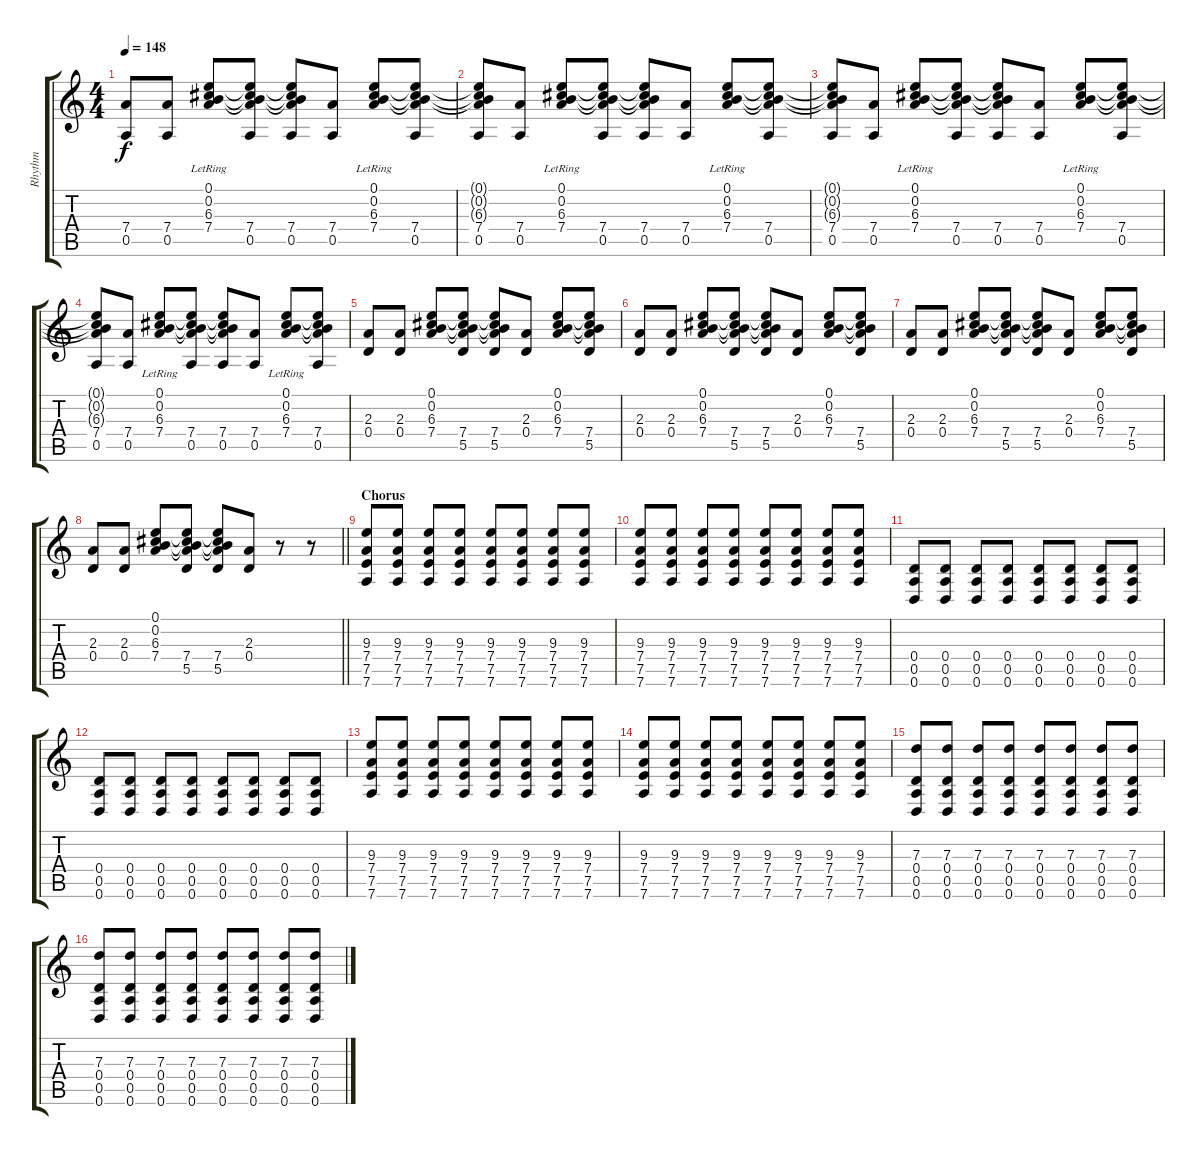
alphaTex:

\track ("Rhythm" "Rhythm") {instrument overdrivenguitar}
\staff {score tabs}
\tuning (E4 B3 G3 D3 A2 D2) {hide}
\ts (4 4)
\tempo 148
\clef g2
\ks c
(7.4 0.5).8{dy f} (7.4 0.5).8 (0.1{lr} 0.2{lr} 6.3{lr} 7.4).8 (0.1{t} 0.2{t} 6.3{t} 7.4 0.5).8 (0.1{t} 0.2{t} 6.3{t} 7.4 0.5).8 (7.4 0.5).8 (0.1{lr} 0.2{lr} 6.3{lr} 7.4).8 (0.1{t} 0.2{t} 6.3{t} 7.4 0.5).8 |
(0.1{t} 0.2{t} 6.3{t} 7.4 0.5).8 (7.4 0.5).8 (0.1{lr} 0.2{lr} 6.3{lr} 7.4).8 (0.1{t} 0.2{t} 6.3{t} 7.4 0.5).8 (0.1{t} 0.2{t} 6.3{t} 7.4 0.5).8 (7.4 0.5).8 (0.1{lr} 0.2{lr} 6.3{lr} 7.4{lr}).8 (0.1{t} 0.2{t} 6.3{t} 7.4 0.5).8 |
(0.1{t} 0.2{t} 6.3{t} 7.4 0.5).8 (7.4 0.5).8 (0.1{lr} 0.2{lr} 6.3{lr} 7.4{lr}).8 (0.1{t} 0.2{t} 6.3{t} 7.4 0.5).8 (0.1{t} 0.2{t} 6.3{t} 7.4 0.5).8 (7.4 0.5).8 (0.1{lr} 0.2{lr} 6.3{lr} 7.4{lr}).8 (0.1{t} 0.2{t} 6.3{t} 7.4 0.5).8 |
(0.1{t} 0.2{t} 6.3{t} 7.4 0.5).8 (7.4 0.5).8 (0.1{lr} 0.2{lr} 6.3{lr} 7.4{lr}).8 (0.1{t} 0.2{t} 6.3{t} 7.4 0.5).8 (0.1{t} 0.2{t} 6.3{t} 7.4 0.5).8 (7.4 0.5).8 (0.1{lr} 0.2{lr} 6.3{lr} 7.4{lr}).8 (0.1{t} 0.2{t} 6.3{t} 7.4 0.5).8 |
(2.3 0.4).8 (2.3 0.4).8 (0.1 0.2 6.3 7.4).8 (0.1{t} 0.2{t} 6.3{t} 7.4 5.5).8 (0.1{t} 0.2{t} 6.3{t} 7.4 5.5).8 (2.3 0.4).8 (0.1 0.2 6.3 7.4).8 (0.1{t} 0.2{t} 6.3{t} 7.4 5.5).8 |
(2.3 0.4).8 (2.3 0.4).8 (0.1 0.2 6.3 7.4).8 (0.1{t} 0.2{t} 6.3{t} 7.4 5.5).8 (0.1{t} 0.2{t} 6.3{t} 7.4 5.5).8 (2.3 0.4).8 (0.1 0.2 6.3 7.4).8 (0.1{t} 0.2{t} 6.3{t} 7.4 5.5).8 |
(2.3 0.4).8 (2.3 0.4).8 (0.1 0.2 6.3 7.4).8 (0.1{t} 0.2{t} 6.3{t} 7.4 5.5).8 (0.1{t} 0.2{t} 6.3{t} 7.4 5.5).8 (2.3 0.4).8 (0.1 0.2 6.3 7.4).8 (0.1{t} 0.2{t} 6.3{t} 7.4 5.5).8 |
\barLineRight lightlight
(2.3 0.4).8 (2.3 0.4).8 (0.1 0.2 6.3 7.4).8 (0.1{t} 0.2{t} 6.3{t} 7.4 5.5).8 (0.1{t} 0.2{t} 6.3{t} 7.4 5.5).8 (2.3 0.4).8 r.8 r.8 |
\section ("" "Chorus")
(9.3 7.4 7.5 7.6).8{instrument overdrivenguitar} (9.3 7.4 7.5 7.6).8 (9.3 7.4 7.5 7.6).8 (9.3 7.4 7.5 7.6).8 (9.3 7.4 7.5 7.6).8 (9.3 7.4 7.5 7.6).8 (9.3 7.4 7.5 7.6).8 (9.3 7.4 7.5 7.6).8 |
(9.3 7.4 7.5 7.6).8{instrument overdrivenguitar} (9.3 7.4 7.5 7.6).8 (9.3 7.4 7.5 7.6).8 (9.3 7.4 7.5 7.6).8 (9.3 7.4 7.5 7.6).8 (9.3 7.4 7.5 7.6).8 (9.3 7.4 7.5 7.6).8 (9.3 7.4 7.5 7.6).8 |
(0.4 0.5 0.6).8 (0.4 0.5 0.6).8 (0.4 0.5 0.6).8 (0.4 0.5 0.6).8 (0.4 0.5 0.6).8 (0.4 0.5 0.6).8 (0.4 0.5 0.6).8 (0.4 0.5 0.6).8 |
(0.4 0.5 0.6).8 (0.4 0.5 0.6).8 (0.4 0.5 0.6).8 (0.4 0.5 0.6).8 (0.4 0.5 0.6).8 (0.4 0.5 0.6).8 (0.4 0.5 0.6).8 (0.4 0.5 0.6).8 |
(9.3 7.4 7.5 7.6).8{instrument overdrivenguitar} (9.3 7.4 7.5 7.6).8 (9.3 7.4 7.5 7.6).8 (9.3 7.4 7.5 7.6).8 (9.3 7.4 7.5 7.6).8 (9.3 7.4 7.5 7.6).8 (9.3 7.4 7.5 7.6).8 (9.3 7.4 7.5 7.6).8 |
(9.3 7.4 7.5 7.6).8{instrument overdrivenguitar} (9.3 7.4 7.5 7.6).8 (9.3 7.4 7.5 7.6).8 (9.3 7.4 7.5 7.6).8 (9.3 7.4 7.5 7.6).8 (9.3 7.4 7.5 7.6).8 (9.3 7.4 7.5 7.6).8 (9.3 7.4 7.5 7.6).8 |
(7.3 0.4 0.5 0.6).8 (7.3 0.4 0.5 0.6).8 (7.3 0.4 0.5 0.6).8 (7.3 0.4 0.5 0.6).8 (7.3 0.4 0.5 0.6).8 (7.3 0.4 0.5 0.6).8 (7.3 0.4 0.5 0.6).8 (7.3 0.4 0.5 0.6).8 |
(7.3 0.4 0.5 0.6).8 (7.3 0.4 0.5 0.6).8 (7.3 0.4 0.5 0.6).8 (7.3 0.4 0.5 0.6).8 (7.3 0.4 0.5 0.6).8 (7.3 0.4 0.5 0.6).8 (7.3 0.4 0.5 0.6).8 (7.3 0.4 0.5 0.6).8
